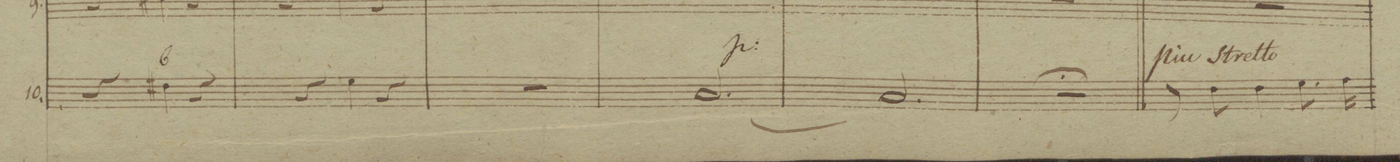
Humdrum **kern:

**kern	**fba	**dynam
*I"10.	*	*
*clefF4	*	*
*k[b-]	*	*
*M3/4	*	*
4r	.	.
4F#X\	6	.
4r	.	.
=147	=147	=147
4r	.	.
4G\	.	.
4r	.	.
=148	=148	=148
2.r	.	.
=149	=149	=149
[2.C/	.	p
=150	=150	=150
2.C/]	.	.
=151	=151	=151
2.r;	.	.
=152||	=152||	=152||
8r	.	.
8F\	.	.
4F\	.	.
8.G\	.	.
16A\	.	.
=153	=153	=153
*-	*-	*-
